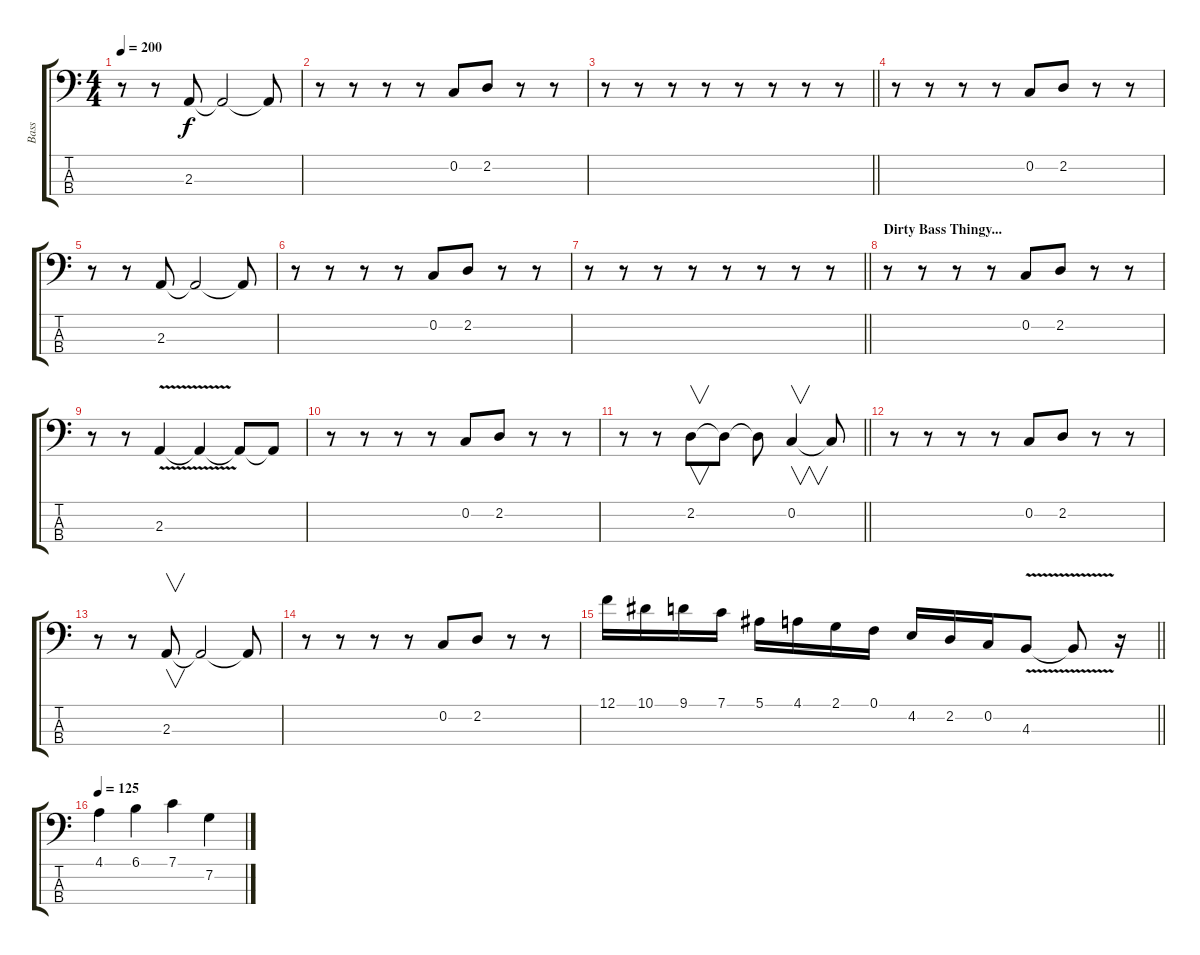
\track ("Bass" "Bass") {instrument electricbassfinger}
\staff {score tabs}
\tuning (F2 C2 G1 D1) {hide}
\ts (4 4)
\tempo 200
\clef f4
\ks c
r.8{dy f} r.8 2.3.8 2.3{t}.2 2.3{t}.8 |
r.8 r.8 r.8 r.8 0.2.8 2.2.8 r.8 r.8 |
\barLineRight lightlight
r.8 r.8 r.8 r.8 r.8 r.8 r.8 r.8 |
r.8 r.8 r.8 r.8 0.2.8 2.2.8 r.8 r.8 |
r.8 r.8 2.3.8 2.3{t}.2 2.3{t}.8 |
r.8 r.8 r.8 r.8 0.2.8 2.2.8 r.8 r.8 |
\barLineRight lightlight
r.8 r.8 r.8 r.8 r.8 r.8 r.8 r.8 |
\section ("" "Dirty Bass Thingy...")
r.8{instrument distortionguitar} r.8 r.8 r.8 0.2.8 2.2.8 r.8 r.8 |
r.8 r.8 2.3{v}.4 2.3{t}.4 2.3{t}.8 2.3{t}.8 |
r.8 r.8 r.8 r.8 0.2.8 2.2.8 r.8 r.8 |
\barLineRight lightlight
r.8 r.8 2.2.8{v} 2.2{t}.8 2.2{t}.8 0.2.4{v} 0.2{t}.8 |
r.8{instrument distortionguitar} r.8 r.8 r.8 0.2.8 2.2.8 r.8 r.8 |
r.8 r.8 2.3.8{v} 2.3{t}.2 2.3{t}.8 |
r.8 r.8 r.8 r.8 0.2.8 2.2.8 r.8 r.8 |
\barLineRight lightlight
12.1.16{instrument electricbassfinger} 10.1.16 9.1.16 7.1.16 5.1.16 4.1.16 2.1.16 0.1.16 4.2.16 2.2.16 0.2.16 4.3{v}.8 4.3{t}.8 r.16 |
\tempo 125
4.1.4 6.1.4 7.1.4 7.2.4
